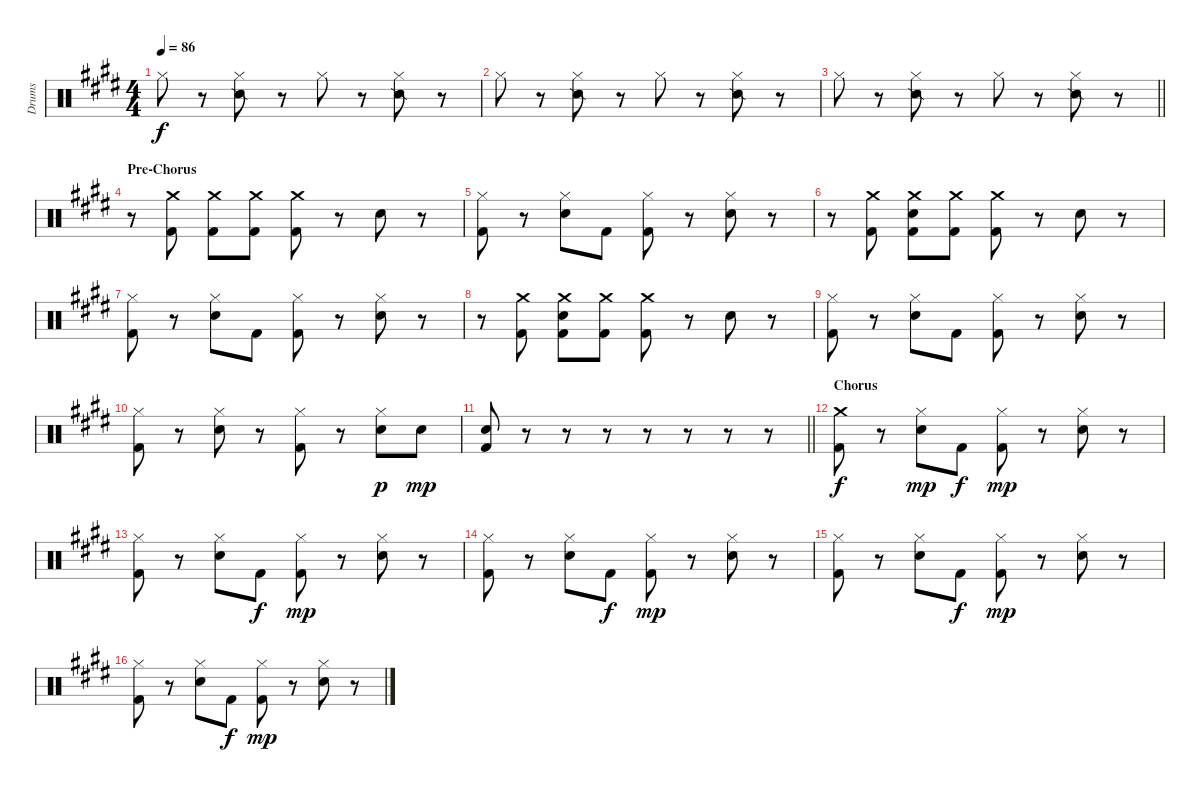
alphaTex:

\track ("Drums" "Drums") {instrument percussion}
\staff {score}
\articulation defaults
\ts (4 4)
\tempo 86
\clef neutral
\ks e "Hi-Hat (closed)".8{dy f}
r.8 ("Hi-Hat (closed)" "Snare (side stick) 2").8 r.8 "Hi-Hat (closed)".8 r.8 ("Hi-Hat (closed)" "Snare (side stick) 2").8 r.8 |
"Hi-Hat (closed)".8 r.8 ("Hi-Hat (closed)" "Snare (side stick) 2").8 r.8 "Hi-Hat (closed)".8 r.8 ("Hi-Hat (closed)" "Snare (side stick) 2").8 r.8 |
\barLineRight lightlight "Hi-Hat (closed)".8
r.8 ("Hi-Hat (closed)" "Snare (side stick) 2").8 r.8 "Hi-Hat (closed)".8 r.8 ("Hi-Hat (closed)" "Snare (side stick) 2").8 r.8 |
\section ("" "Pre-Chorus")
r.8 ("Crash medium (hit)" "Kick (hit) 2").8 ("Crash medium (hit)" "Kick (hit) 2").8 ("Crash medium (hit)" "Kick (hit) 2").8 ("Crash medium (hit)" "Kick (hit) 2").8 r.8 "Snare (hit) 2".8 r.8 |
("Hi-Hat (closed)" "Kick (hit) 2").8 r.8 ("Hi-Hat (closed)" "Snare (hit) 2").8 "Kick (hit) 2".8 ("Hi-Hat (closed)" "Kick (hit) 2").8 r.8 ("Hi-Hat (closed)" "Snare (hit) 2").8 r.8 |
r.8 ("Crash medium (hit)" "Kick (hit) 2").8 ("Crash medium (hit)" "Snare (hit) 2" "Kick (hit) 2").8 ("Crash medium (hit)" "Kick (hit) 2").8 ("Crash medium (hit)" "Kick (hit) 2").8 r.8 "Snare (hit) 2".8 r.8 |
("Hi-Hat (closed)" "Kick (hit) 2").8 r.8 ("Hi-Hat (closed)" "Snare (hit) 2").8 "Kick (hit) 2".8 ("Hi-Hat (closed)" "Kick (hit) 2").8 r.8 ("Hi-Hat (closed)" "Snare (hit) 2").8 r.8 |
r.8 ("Crash medium (hit)" "Kick (hit) 2").8 ("Crash medium (hit)" "Snare (hit) 2" "Kick (hit) 2").8 ("Crash medium (hit)" "Kick (hit) 2").8 ("Crash medium (hit)" "Kick (hit) 2").8 r.8 "Snare (hit) 2".8 r.8 |
("Hi-Hat (closed)" "Kick (hit) 2").8 r.8 ("Hi-Hat (closed)" "Snare (hit) 2").8 "Kick (hit) 2".8 ("Hi-Hat (closed)" "Kick (hit) 2").8 r.8 ("Hi-Hat (closed)" "Snare (hit) 2").8 r.8 |
("Hi-Hat (closed)" "Kick (hit) 2").8 r.8 ("Hi-Hat (closed)" "Snare (hit) 2").8 r.8 ("Hi-Hat (closed)" "Kick (hit) 2").8 r.8 ("Hi-Hat (closed)" "Snare (hit) 2").8{dy p} "Snare (hit) 2".8{dy mp} |
\barLineRight lightlight
("Snare (hit) 2" "Kick (hit) 2").8 r.8 r.8 r.8 r.8 r.8 r.8 r.8 |
\section ("" "Chorus")
("Crash medium (hit)" "Kick (hit) 2").8{dy f} r.8 ("Hi-Hat (closed)" "Snare (hit) 2").8{dy mp} "Kick (hit) 2".8{dy f} ("Hi-Hat (closed)" "Kick (hit) 2").8{dy mp} r.8 ("Hi-Hat (closed)" "Snare (hit) 2").8 r.8 |
("Hi-Hat (closed)" "Kick (hit) 2").8 r.8 ("Hi-Hat (closed)" "Snare (hit) 2").8 "Kick (hit) 2".8{dy f} ("Hi-Hat (closed)" "Kick (hit) 2").8{dy mp} r.8 ("Hi-Hat (closed)" "Snare (hit) 2").8 r.8 |
("Hi-Hat (closed)" "Kick (hit) 2").8 r.8 ("Hi-Hat (closed)" "Snare (hit) 2").8 "Kick (hit) 2".8{dy f} ("Hi-Hat (closed)" "Kick (hit) 2").8{dy mp} r.8 ("Hi-Hat (closed)" "Snare (hit) 2").8 r.8 |
("Hi-Hat (closed)" "Kick (hit) 2").8 r.8 ("Hi-Hat (closed)" "Snare (hit) 2").8 "Kick (hit) 2".8{dy f} ("Hi-Hat (closed)" "Kick (hit) 2").8{dy mp} r.8 ("Hi-Hat (closed)" "Snare (hit) 2").8 r.8 |
("Hi-Hat (closed)" "Kick (hit) 2").8 r.8 ("Hi-Hat (closed)" "Snare (hit) 2").8 "Kick (hit) 2".8{dy f} ("Hi-Hat (closed)" "Kick (hit) 2").8{dy mp} r.8 ("Hi-Hat (closed)" "Snare (hit) 2").8 r.8
